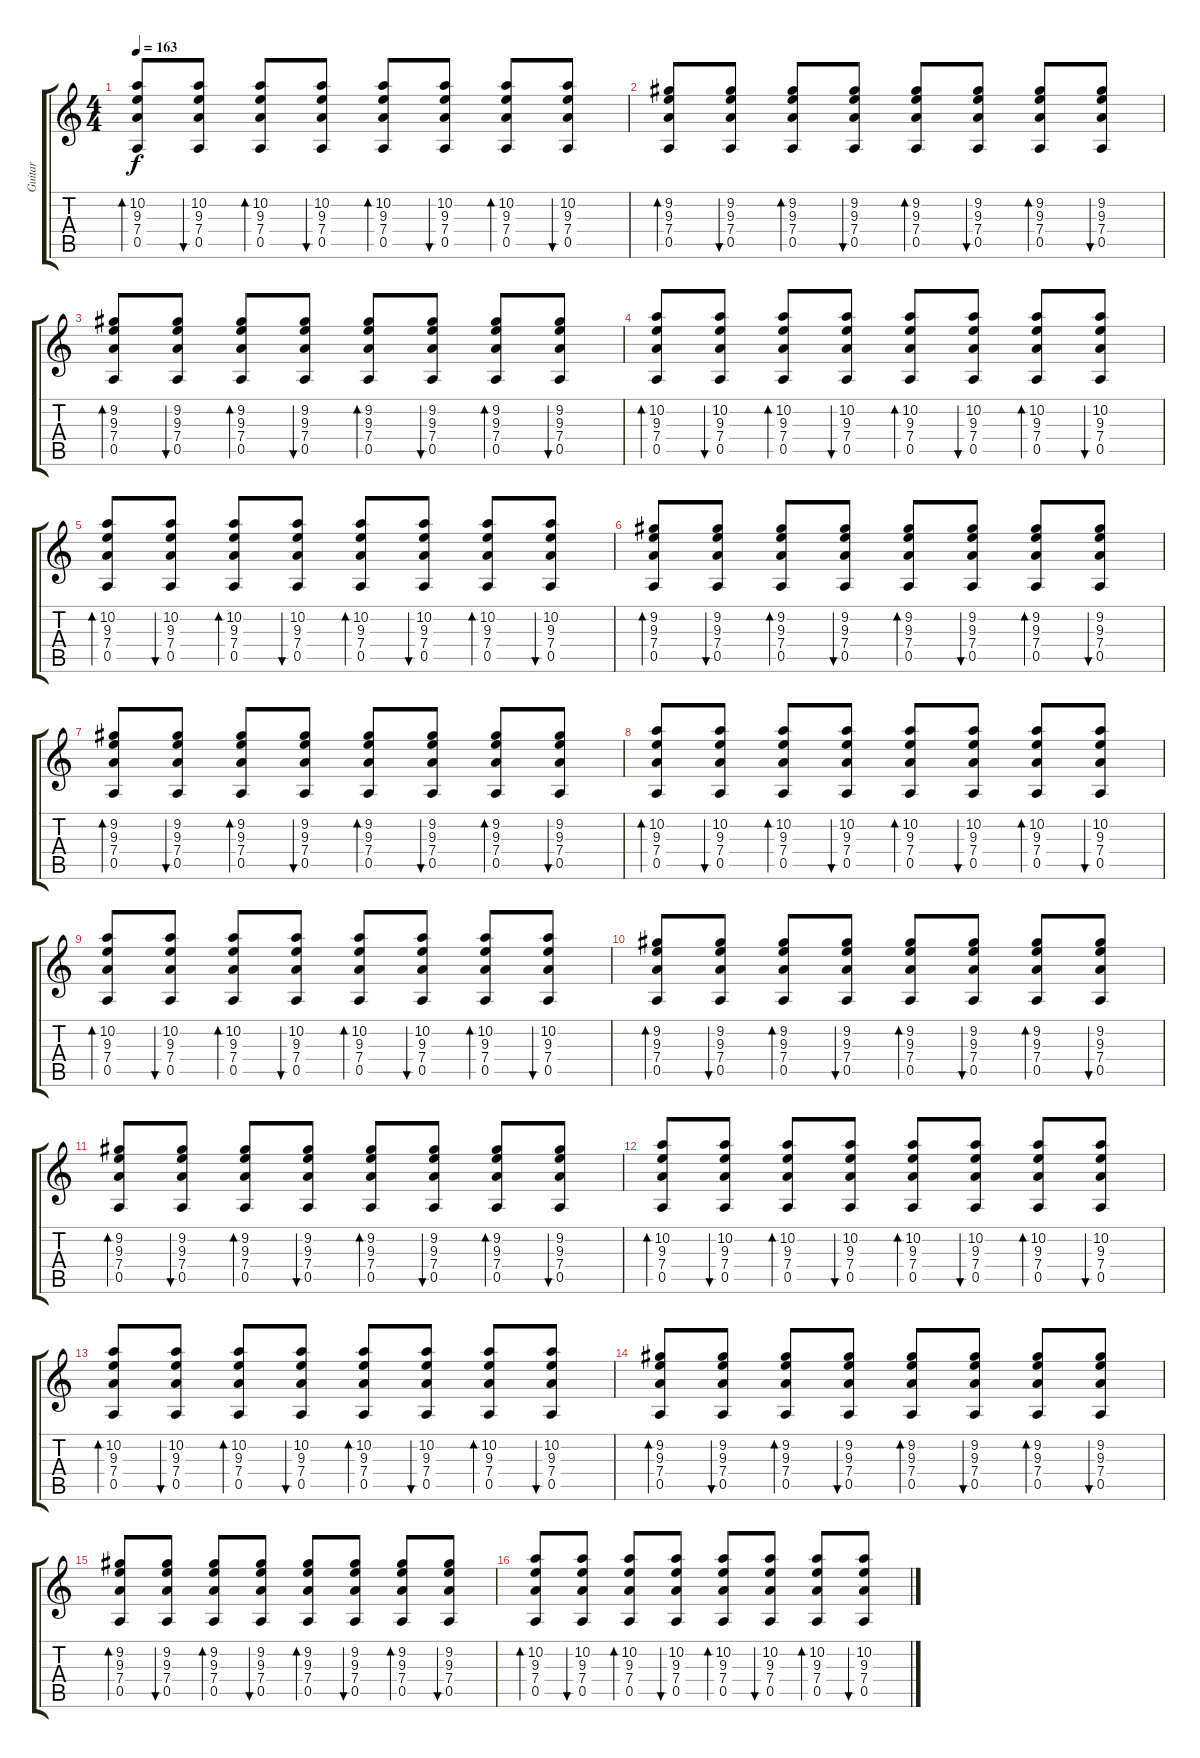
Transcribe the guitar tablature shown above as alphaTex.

\track ("Guitar" "Guitar") {instrument acousticguitarsteel}
\staff {score tabs}
\tuning (E4 B3 G3 D3 A2 E2) {hide}
\ts (4 4)
\tempo 163
\clef g2
\ks c
(10.2 9.3 7.4 0.5).8{bd 60 dy f} (10.2 9.3 7.4 0.5).8{bu 60} (10.2 9.3 7.4 0.5).8{bd 60} (10.2 9.3 7.4 0.5).8{bu 60} (10.2 9.3 7.4 0.5).8{bd 60} (10.2 9.3 7.4 0.5).8{bu 60} (10.2 9.3 7.4 0.5).8{bd 60} (10.2 9.3 7.4 0.5).8{bu 60} |
(9.2 9.3 7.4 0.5).8{bd 60} (9.2 9.3 7.4 0.5).8{bu 60} (9.2 9.3 7.4 0.5).8{bd 60} (9.2 9.3 7.4 0.5).8{bu 60} (9.2 9.3 7.4 0.5).8{bd 60} (9.2 9.3 7.4 0.5).8{bu 60} (9.2 9.3 7.4 0.5).8{bd 60} (9.2 9.3 7.4 0.5).8{bu 60} |
(9.2 9.3 7.4 0.5).8{bd 60} (9.2 9.3 7.4 0.5).8{bu 60} (9.2 9.3 7.4 0.5).8{bd 60} (9.2 9.3 7.4 0.5).8{bu 60} (9.2 9.3 7.4 0.5).8{bd 60} (9.2 9.3 7.4 0.5).8{bu 60} (9.2 9.3 7.4 0.5).8{bd 60} (9.2 9.3 7.4 0.5).8{bu 60} |
(10.2 9.3 7.4 0.5).8{bd 60} (10.2 9.3 7.4 0.5).8{bu 60} (10.2 9.3 7.4 0.5).8{bd 60} (10.2 9.3 7.4 0.5).8{bu 60} (10.2 9.3 7.4 0.5).8{bd 60} (10.2 9.3 7.4 0.5).8{bu 60} (10.2 9.3 7.4 0.5).8{bd 60} (10.2 9.3 7.4 0.5).8{bu 60} |
(10.2 9.3 7.4 0.5).8{bd 60} (10.2 9.3 7.4 0.5).8{bu 60} (10.2 9.3 7.4 0.5).8{bd 60} (10.2 9.3 7.4 0.5).8{bu 60} (10.2 9.3 7.4 0.5).8{bd 60} (10.2 9.3 7.4 0.5).8{bu 60} (10.2 9.3 7.4 0.5).8{bd 60} (10.2 9.3 7.4 0.5).8{bu 60} |
(9.2 9.3 7.4 0.5).8{bd 60} (9.2 9.3 7.4 0.5).8{bu 60} (9.2 9.3 7.4 0.5).8{bd 60} (9.2 9.3 7.4 0.5).8{bu 60} (9.2 9.3 7.4 0.5).8{bd 60} (9.2 9.3 7.4 0.5).8{bu 60} (9.2 9.3 7.4 0.5).8{bd 60} (9.2 9.3 7.4 0.5).8{bu 60} |
(9.2 9.3 7.4 0.5).8{bd 60} (9.2 9.3 7.4 0.5).8{bu 60} (9.2 9.3 7.4 0.5).8{bd 60} (9.2 9.3 7.4 0.5).8{bu 60} (9.2 9.3 7.4 0.5).8{bd 60} (9.2 9.3 7.4 0.5).8{bu 60} (9.2 9.3 7.4 0.5).8{bd 60} (9.2 9.3 7.4 0.5).8{bu 60} |
(10.2 9.3 7.4 0.5).8{bd 60} (10.2 9.3 7.4 0.5).8{bu 60} (10.2 9.3 7.4 0.5).8{bd 60} (10.2 9.3 7.4 0.5).8{bu 60} (10.2 9.3 7.4 0.5).8{bd 60} (10.2 9.3 7.4 0.5).8{bu 60} (10.2 9.3 7.4 0.5).8{bd 60} (10.2 9.3 7.4 0.5).8{bu 60} |
(10.2 9.3 7.4 0.5).8{bd 60} (10.2 9.3 7.4 0.5).8{bu 60} (10.2 9.3 7.4 0.5).8{bd 60} (10.2 9.3 7.4 0.5).8{bu 60} (10.2 9.3 7.4 0.5).8{bd 60} (10.2 9.3 7.4 0.5).8{bu 60} (10.2 9.3 7.4 0.5).8{bd 60} (10.2 9.3 7.4 0.5).8{bu 60} |
(9.2 9.3 7.4 0.5).8{bd 60} (9.2 9.3 7.4 0.5).8{bu 60} (9.2 9.3 7.4 0.5).8{bd 60} (9.2 9.3 7.4 0.5).8{bu 60} (9.2 9.3 7.4 0.5).8{bd 60} (9.2 9.3 7.4 0.5).8{bu 60} (9.2 9.3 7.4 0.5).8{bd 60} (9.2 9.3 7.4 0.5).8{bu 60} |
(9.2 9.3 7.4 0.5).8{bd 60} (9.2 9.3 7.4 0.5).8{bu 60} (9.2 9.3 7.4 0.5).8{bd 60} (9.2 9.3 7.4 0.5).8{bu 60} (9.2 9.3 7.4 0.5).8{bd 60} (9.2 9.3 7.4 0.5).8{bu 60} (9.2 9.3 7.4 0.5).8{bd 60} (9.2 9.3 7.4 0.5).8{bu 60} |
(10.2 9.3 7.4 0.5).8{bd 60} (10.2 9.3 7.4 0.5).8{bu 60} (10.2 9.3 7.4 0.5).8{bd 60} (10.2 9.3 7.4 0.5).8{bu 60} (10.2 9.3 7.4 0.5).8{bd 60} (10.2 9.3 7.4 0.5).8{bu 60} (10.2 9.3 7.4 0.5).8{bd 60} (10.2 9.3 7.4 0.5).8{bu 60} |
(10.2 9.3 7.4 0.5).8{bd 60} (10.2 9.3 7.4 0.5).8{bu 60} (10.2 9.3 7.4 0.5).8{bd 60} (10.2 9.3 7.4 0.5).8{bu 60} (10.2 9.3 7.4 0.5).8{bd 60} (10.2 9.3 7.4 0.5).8{bu 60} (10.2 9.3 7.4 0.5).8{bd 60} (10.2 9.3 7.4 0.5).8{bu 60} |
(9.2 9.3 7.4 0.5).8{bd 60} (9.2 9.3 7.4 0.5).8{bu 60} (9.2 9.3 7.4 0.5).8{bd 60} (9.2 9.3 7.4 0.5).8{bu 60} (9.2 9.3 7.4 0.5).8{bd 60} (9.2 9.3 7.4 0.5).8{bu 60} (9.2 9.3 7.4 0.5).8{bd 60} (9.2 9.3 7.4 0.5).8{bu 60} |
(9.2 9.3 7.4 0.5).8{bd 60} (9.2 9.3 7.4 0.5).8{bu 60} (9.2 9.3 7.4 0.5).8{bd 60} (9.2 9.3 7.4 0.5).8{bu 60} (9.2 9.3 7.4 0.5).8{bd 60} (9.2 9.3 7.4 0.5).8{bu 60} (9.2 9.3 7.4 0.5).8{bd 60} (9.2 9.3 7.4 0.5).8{bu 60} |
(10.2 9.3 7.4 0.5).8{bd 60} (10.2 9.3 7.4 0.5).8{bu 60} (10.2 9.3 7.4 0.5).8{bd 60} (10.2 9.3 7.4 0.5).8{bu 60} (10.2 9.3 7.4 0.5).8{bd 60} (10.2 9.3 7.4 0.5).8{bu 60} (10.2 9.3 7.4 0.5).8{bd 60} (10.2 9.3 7.4 0.5).8{bu 60}
